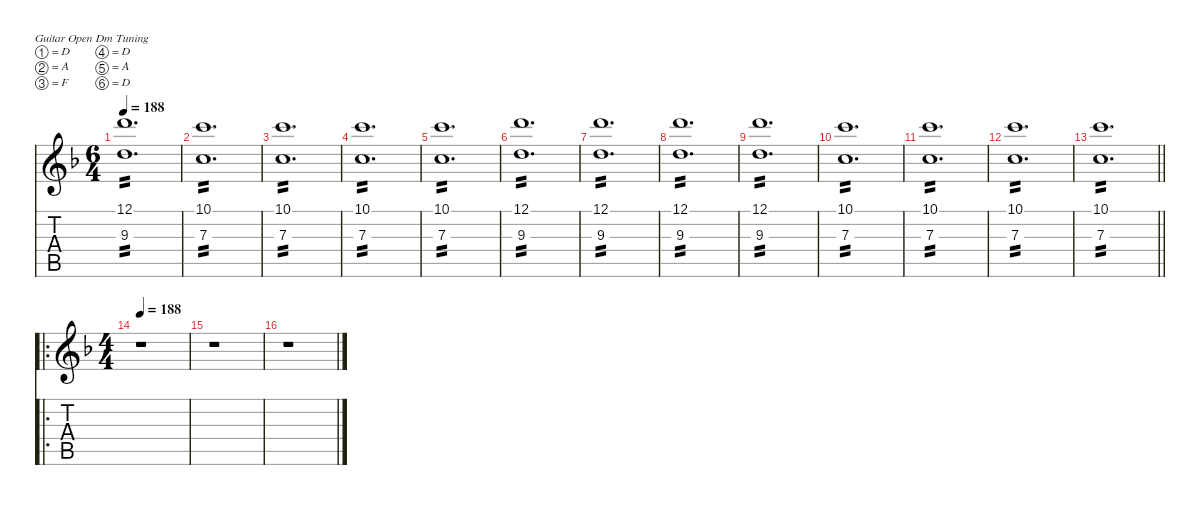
\defaultSystemsLayout 4
\hideDynamics
\bracketExtendMode nobrackets
\singleTrackTrackNamePolicy hidden
\multiTrackTrackNamePolicy hidden
\firstSystemTrackNameMode fullname
\firstSystemTrackNameOrientation horizontal
\otherSystemsTrackNameOrientation horizontal
\track ("Peter Lindgren" "dist.guit.") {defaultSystemsLayout 8 instrument distortionguitar}
\staff {score tabs}
\tuning (D4 A3 F3 D3 A2 D2)
\ts (6 4)
\tempo 188
\clef g2
\ks dminor
(12.1{acc forcenatural} 9.3{acc forcenatural}).1{d tp 2 dy ppp beam Down} |
(10.1{acc forcenatural} 7.3{acc forcenatural}).1{d tp 2 beam Down} |
(10.1{acc forcenatural} 7.3{acc forcenatural}).1{d tp 2 beam Down} |
(10.1{acc forcenatural} 7.3{acc forcenatural}).1{d tp 2 beam Down} |
(10.1{acc forcenatural} 7.3{acc forcenatural}).1{d tp 2 beam Down} |
(12.1{acc forcenatural} 9.3{acc forcenatural}).1{d tp 2 beam Down} |
(12.1{acc forcenatural} 9.3{acc forcenatural}).1{d tp 2 beam Down} |
(12.1{acc forcenatural} 9.3{acc forcenatural}).1{d tp 2 beam Down} |
(12.1{acc forcenatural} 9.3{acc forcenatural}).1{d tp 2 beam Down} |
(10.1{acc forcenatural} 7.3{acc forcenatural}).1{d tp 2 beam Down} |
(10.1{acc forcenatural} 7.3{acc forcenatural}).1{d tp 2 beam Down} |
(10.1{acc forcenatural} 7.3{acc forcenatural}).1{d tp 2 beam Down} |
\barLineRight lightlight
(10.1{acc forcenatural} 7.3{acc forcenatural}).1{d tp 2 beam Down} |
\ro
\ts (4 4)
\beaming (8 2 2 2 2)
\tempo (188 0.00625)
r.1{beam Down} |
r.1{beam Down} |
r.1{beam Down}
